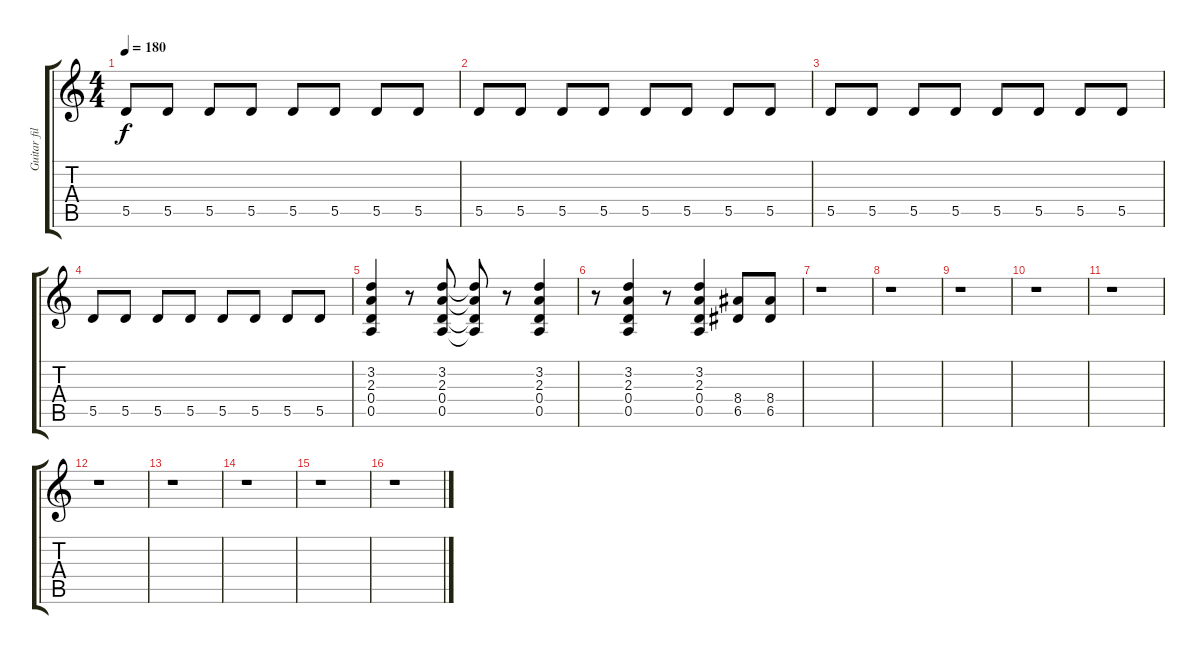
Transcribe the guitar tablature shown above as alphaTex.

\track ("Guitar fills" "Guitar fil") {instrument distortionguitar}
\staff {score tabs}
\tuning (E4 B3 G3 D3 A2 E2) {hide}
\ts (4 4)
\tempo 180
\clef g2
\ks c
5.5.8{dy f} 5.5.8 5.5.8 5.5.8 5.5.8 5.5.8 5.5.8 5.5.8 |
5.5.8 5.5.8 5.5.8 5.5.8 5.5.8 5.5.8 5.5.8 5.5.8 |
5.5.8 5.5.8 5.5.8 5.5.8 5.5.8 5.5.8 5.5.8 5.5.8 |
5.5.8 5.5.8 5.5.8 5.5.8 5.5.8 5.5.8 5.5.8 5.5.8 |
(3.2 2.3 0.4 0.5).4 r.8 (3.2 2.3 0.4 0.5).8 (3.2{t} 2.3{t} 0.4{t} 0.5{t}).8 r.8 (3.2 2.3 0.4 0.5).4 |
r.8 (3.2 2.3 0.4 0.5).4 r.8 (3.2 2.3 0.4 0.5).4 (8.4 6.5).8 (8.4 6.5).8 |
r.1 |
r.1 |
r.1 |
r.1 |
r.1 |
r.1 |
r.1 |
r.1 |
r.1 |
r.1
